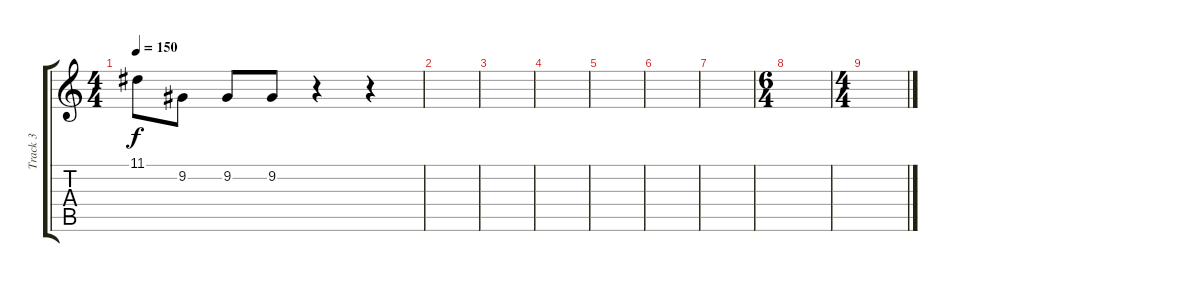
\track ("Track 3" "Track 3") {instrument brightacousticpiano}
\staff {score tabs}
\tuning (E4 B3 G3 D3 A2 E2) {hide}
\ts (4 4)
\tempo 150
\clef g2
\ks c
11.1.8{dy f} 9.2.8 9.2.8 9.2.8 r.4 r.4 |
|
|
|
|
|
|
\ts (6 4)
|
\ts (4 4)
